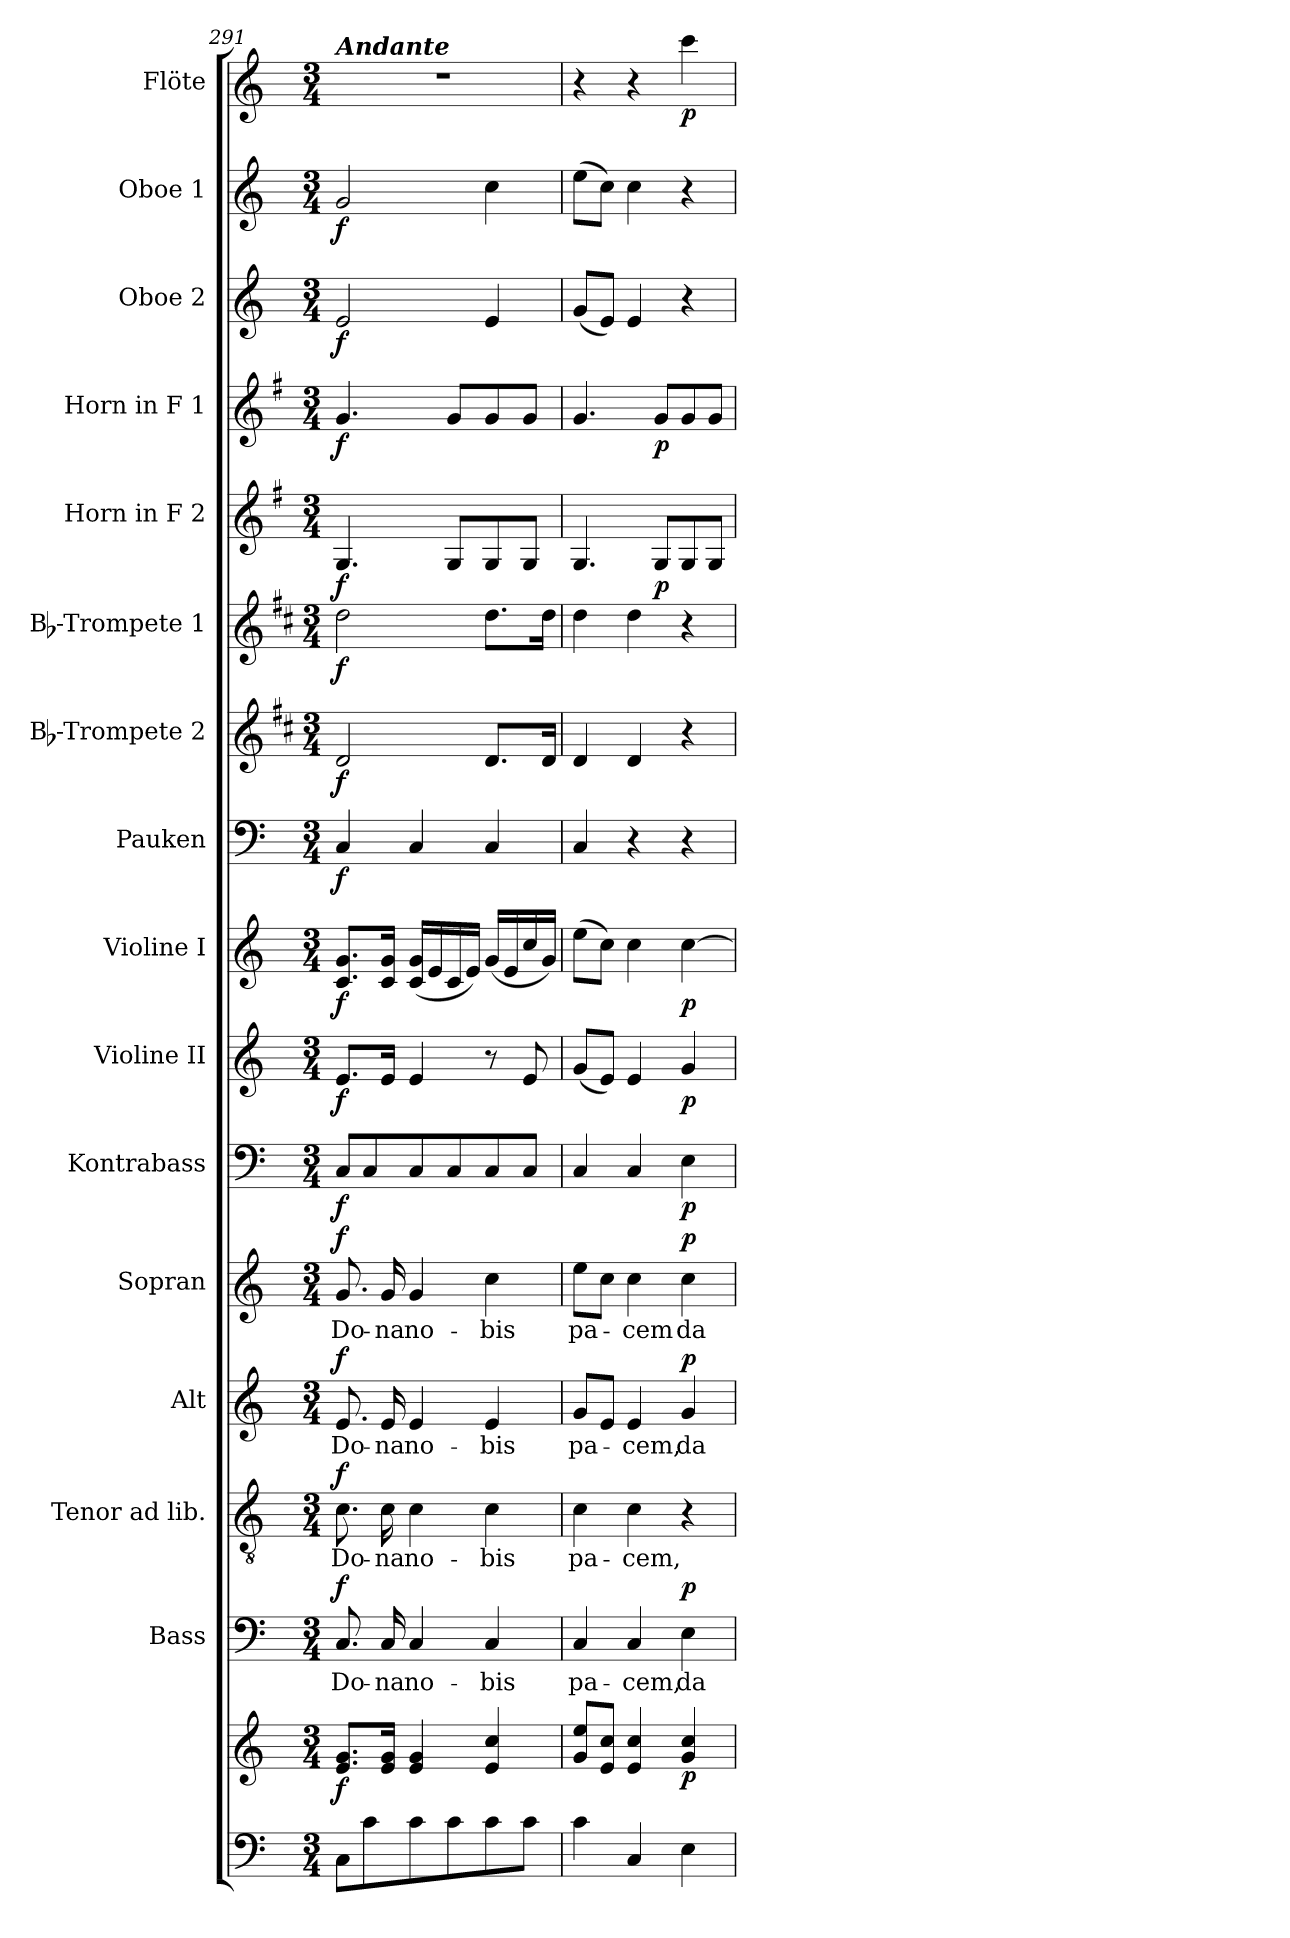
**kern	**kern	**dynam	**kern	**text	**dynam	**kern	**text	**dynam	**kern	**text	**dynam	**kern	**text	**dynam	**kern	**dynam	**kern	**dynam	**kern	**dynam	**kern	**dynam	**kern	**dynam	**kern	**dynam	**kern	**dynam	**kern	**dynam	**kern	**dynam	**kern	**dynam	**kern	**dynam
*part16	*part16	*part16	*part15	*part15	*part15	*part14	*part14	*part14	*part13	*part13	*part13	*part12	*part12	*part12	*part11	*part11	*part10	*part10	*part9	*part9	*part8	*part8	*part7	*part7	*part6	*part6	*part5	*part5	*part4	*part4	*part3	*part3	*part2	*part2	*part1	*part1
*staff17	*staff16	*staff16/17	*staff15	*staff15	*staff15	*staff14	*staff14	*staff14	*staff13	*staff13	*staff13	*staff12	*staff12	*staff12	*staff11	*staff11	*staff10	*staff10	*staff9	*staff9	*staff8	*staff8	*staff7	*staff7	*staff6	*staff6	*staff5	*staff5	*staff4	*staff4	*staff3	*staff3	*staff2	*staff2	*staff1	*staff1
*	*	*	*I"Bass	*	*	*I"Tenor ad lib.	*	*	*I"Alt	*	*	*I"Sopran	*	*	*I"Kontrabass	*	*I"Violine II	*	*I"Violine I	*	*I"Pauken	*	*I"Bb-Trompete 2	*	*I"Bb-Trompete 1	*	*I"Horn in F 2	*	*I"Horn in F 1	*	*I"Oboe 2	*	*I"Oboe 1	*	*I"Flöte	*
*	*	*	*I'B.	*	*	*I'T.	*	*	*I'A.	*	*	*I'S.	*	*	*I'Kb.	*	*I'Vl. II	*	*I'Vl. I	*	*I'Pk.	*	*I'Bb Trp. 2	*	*I'Bb Trp. 1	*	*	*	*	*	*I'Ob. 2	*	*I'Ob. 1	*	*I'Fl.	*
!!LO:PB:g=z
*clefF4	*clefG2	*	*clefF4	*	*	*clefGv2	*	*	*clefG2	*	*	*clefG2	*	*	*clefF4	*	*clefG2	*	*clefG2	*	*clefF4	*	*clefG2	*	*clefG2	*	*clefG2	*	*clefG2	*	*clefG2	*	*clefG2	*	*clefG2	*
*	*	*	*	*	*	*	*	*	*	*	*	*	*	*	*ITrd7c12	*	*	*	*	*	*	*	*ITrd1c2	*	*ITrd1c2	*	*ITrd4c7	*	*ITrd4c7	*	*	*	*	*	*	*
*k[]	*k[]	*	*k[]	*	*	*k[]	*	*	*k[]	*	*	*k[]	*	*	*k[]	*	*k[]	*	*k[]	*	*k[]	*	*k[]	*	*k[]	*	*k[]	*	*k[]	*	*k[]	*	*k[]	*	*k[]	*
*C:	*C:	*	*C:	*	*	*C:	*	*	*C:	*	*	*C:	*	*	*C:	*	*C:	*	*C:	*	*C:	*	*C:	*	*C:	*	*C:	*	*C:	*	*C:	*	*C:	*	*C:	*
*M3/4	*M3/4	*	*M3/4	*	*	*M3/4	*	*	*M3/4	*	*	*M3/4	*	*	*M3/4	*	*M3/4	*	*M3/4	*	*M3/4	*	*M3/4	*	*M3/4	*	*M3/4	*	*M3/4	*	*M3/4	*	*M3/4	*	*M3/4	*
=291	=291	=291	=291	=291	=291	=291	=291	=291	=291	=291	=291	=291	=291	=291	=291	=291	=291	=291	=291	=291	=291	=291	=291	=291	=291	=291	=291	=291	=291	=291	=291	=291	=291	=291	=291	=291
!	!	!	!	!	!	!	!	!	!	!	!	!	!	!	!	!	!	!	!	!	!	!	!	!	!	!	!	!	!	!	!	!	!	!	!LO:TX:a:Bi:t=Andante	!
!	!	!LO:DY:b	!	!LO:LY:b	!LO:DY:a	!	!LO:LY:b	!LO:DY:a	!	!LO:LY:b	!LO:DY:a	!	!LO:LY:b	!LO:DY:a	!	!LO:DY:b	!	!LO:DY:b	!	!LO:DY:b	!	!LO:DY:b	!	!LO:DY:b	!	!LO:DY:b	!	!LO:DY:b	!	!LO:DY:b	!	!LO:DY:b	!	!LO:DY:b	!	!
8C\L	8.e/ 8.g/L	f	8.C/	Do-	f	8.c\	Do-	f	8.e/	Do-	f	8.g/	Do-	f	8CC/L	f	8.e/L	f	8.c/ 8.g/L	f	4C/	f	2c/	f	2cc\	f	4.C/	f	4.c/	f	2e/	f	2g/	f	2.r	.
8c\	.	.	.	.	.	.	.	.	.	.	.	.	.	.	8CC/	.	.	.	.	.	.	.	.	.	.	.	.	.	.	.	.	.	.	.	.	.
!	!	!	!	!LO:LY:b	!	!	!LO:LY:b	!	!	!LO:LY:b	!	!	!LO:LY:b	!	!	!	!	!	!	!	!	!	!	!	!	!	!	!	!	!	!	!	!	!	!	!
.	16e/ 16g/Jk	.	16C/	-na	.	16c\	-na	.	16e/	-na	.	16g/	-na	.	.	.	16e/Jk	.	16c/ 16g/Jk	.	.	.	.	.	.	.	.	.	.	.	.	.	.	.	.	.
!	!	!	!	!LO:LY:b	!	!	!LO:LY:b	!	!	!LO:LY:b	!	!	!LO:LY:b	!	!	!	!	!	!	!	!	!	!	!	!	!	!	!	!	!	!	!	!	!	!	!
8c\	4e/ 4g/	.	4C/	no-	.	4c\	no-	.	4e/	no-	.	4g/	no-	.	8CC/	.	4e/	.	(<16c/ 16g/LL	.	4C/	.	.	.	.	.	.	.	.	.	.	.	.	.	.	.
.	.	.	.	.	.	.	.	.	.	.	.	.	.	.	.	.	.	.	16e/	.	.	.	.	.	.	.	.	.	.	.	.	.	.	.	.	.
8c\	.	.	.	.	.	.	.	.	.	.	.	.	.	.	8CC/	.	.	.	16c/	.	.	.	.	.	.	.	8C/L	.	8c/L	.	.	.	.	.	.	.
.	.	.	.	.	.	.	.	.	.	.	.	.	.	.	.	.	.	.	16e/JJ)	.	.	.	.	.	.	.	.	.	.	.	.	.	.	.	.	.
!	!	!	!	!LO:LY:b	!	!	!LO:LY:b	!	!	!LO:LY:b	!	!	!LO:LY:b	!	!	!	!	!	!	!	!	!	!	!	!	!	!	!	!	!	!	!	!	!	!	!
8c\	4e/ 4cc/	.	4C/	-bis	.	4c\	-bis	.	4e/	-bis	.	4cc\	-bis	.	8CC/	.	8r	.	(<16g/LL	.	4C/	.	8.c/L	.	8.cc\L	.	8C/	.	8c/	.	4e/	.	4cc\	.	.	.
.	.	.	.	.	.	.	.	.	.	.	.	.	.	.	.	.	.	.	16e/	.	.	.	.	.	.	.	.	.	.	.	.	.	.	.	.	.
8c\J	.	.	.	.	.	.	.	.	.	.	.	.	.	.	8CC/J	.	8e/	.	16cc/	.	.	.	.	.	.	.	8C/J	.	8c/J	.	.	.	.	.	.	.
.	.	.	.	.	.	.	.	.	.	.	.	.	.	.	.	.	.	.	16g/JJ)	.	.	.	16c/Jk	.	16cc\Jk	.	.	.	.	.	.	.	.	.	.	.
=292	=292	=292	=292	=292	=292	=292	=292	=292	=292	=292	=292	=292	=292	=292	=292	=292	=292	=292	=292	=292	=292	=292	=292	=292	=292	=292	=292	=292	=292	=292	=292	=292	=292	=292	=292	=292
!	!	!	!	!LO:LY:b	!	!	!LO:LY:b	!	!	!LO:LY:b	!	!	!LO:LY:b	!	!	!	!	!	!	!	!	!	!	!	!	!	!	!	!	!	!	!	!	!	!	!
4c\	8g/ 8ee/L	.	4C/	pa-	.	4c\	pa-	.	8g/L	pa-	.	8ee\L	pa-	.	4CC/	.	(<8g/L	.	(>8ee\L	.	4C/	.	4c/	.	4cc\	.	4.C/	.	4.c/	.	(<8g/L	.	(>8ee\L	.	4r	.
.	8e/ 8cc/J	.	.	.	.	.	.	.	8e/J	.	.	8cc\J	.	.	.	.	8e/J)	.	8cc\J)	.	.	.	.	.	.	.	.	.	.	.	8e/J)	.	8cc\J)	.	.	.
!	!	!	!	!LO:LY:b	!	!	!LO:LY:b	!	!	!LO:LY:b	!	!	!LO:LY:b	!	!	!	!	!	!	!	!	!	!	!	!	!	!	!	!	!	!	!	!	!	!	!
4C/	4e/ 4cc/	.	4C/	-cem,	.	4c\	-cem,	.	4e/	-cem,	.	4cc\	-cem	.	4CC/	.	4e/	.	4cc\	.	4r	.	4c/	.	4cc\	.	.	.	.	.	4e/	.	4cc\	.	4r	.
!	!	!	!	!	!	!	!	!	!	!	!	!	!	!	!	!	!	!	!	!	!	!	!	!	!	!	!	!LO:DY:b	!	!LO:DY:b	!	!	!	!	!	!
.	.	.	.	.	.	.	.	.	.	.	.	.	.	.	.	.	.	.	.	.	.	.	.	.	.	.	8C/L	p	8c/L	p	.	.	.	.	.	.
!	!	!LO:DY:b	!	!LO:LY:b	!LO:DY:a	!	!	!	!	!LO:LY:b	!LO:DY:a	!	!LO:LY:b	!LO:DY:a	!	!LO:DY:b	!	!LO:DY:b	!	!LO:DY:b	!	!	!	!	!	!	!	!	!	!	!	!	!	!	!	!LO:DY:b
4E\	4g/ 4cc/	p	4E\	da	p	4r	.	.	4g/	da	p	4cc\	da	p	4EE\	p	4g/	p	[4cc\	p	4r	.	4r	.	4r	.	8C/	.	8c/	.	4r	.	4r	.	4ccc\	p
.	.	.	.	.	.	.	.	.	.	.	.	.	.	.	.	.	.	.	.	.	.	.	.	.	.	.	8C/J	.	8c/J	.	.	.	.	.	.	.
=	=	=	=	=	=	=	=	=	=	=	=	=	=	=	=	=	=	=	=	=	=	=	=	=	=	=	=	=	=	=	=	=	=	=	=	=
*-	*-	*-	*-	*-	*-	*-	*-	*-	*-	*-	*-	*-	*-	*-	*-	*-	*-	*-	*-	*-	*-	*-	*-	*-	*-	*-	*-	*-	*-	*-	*-	*-	*-	*-	*-	*-
